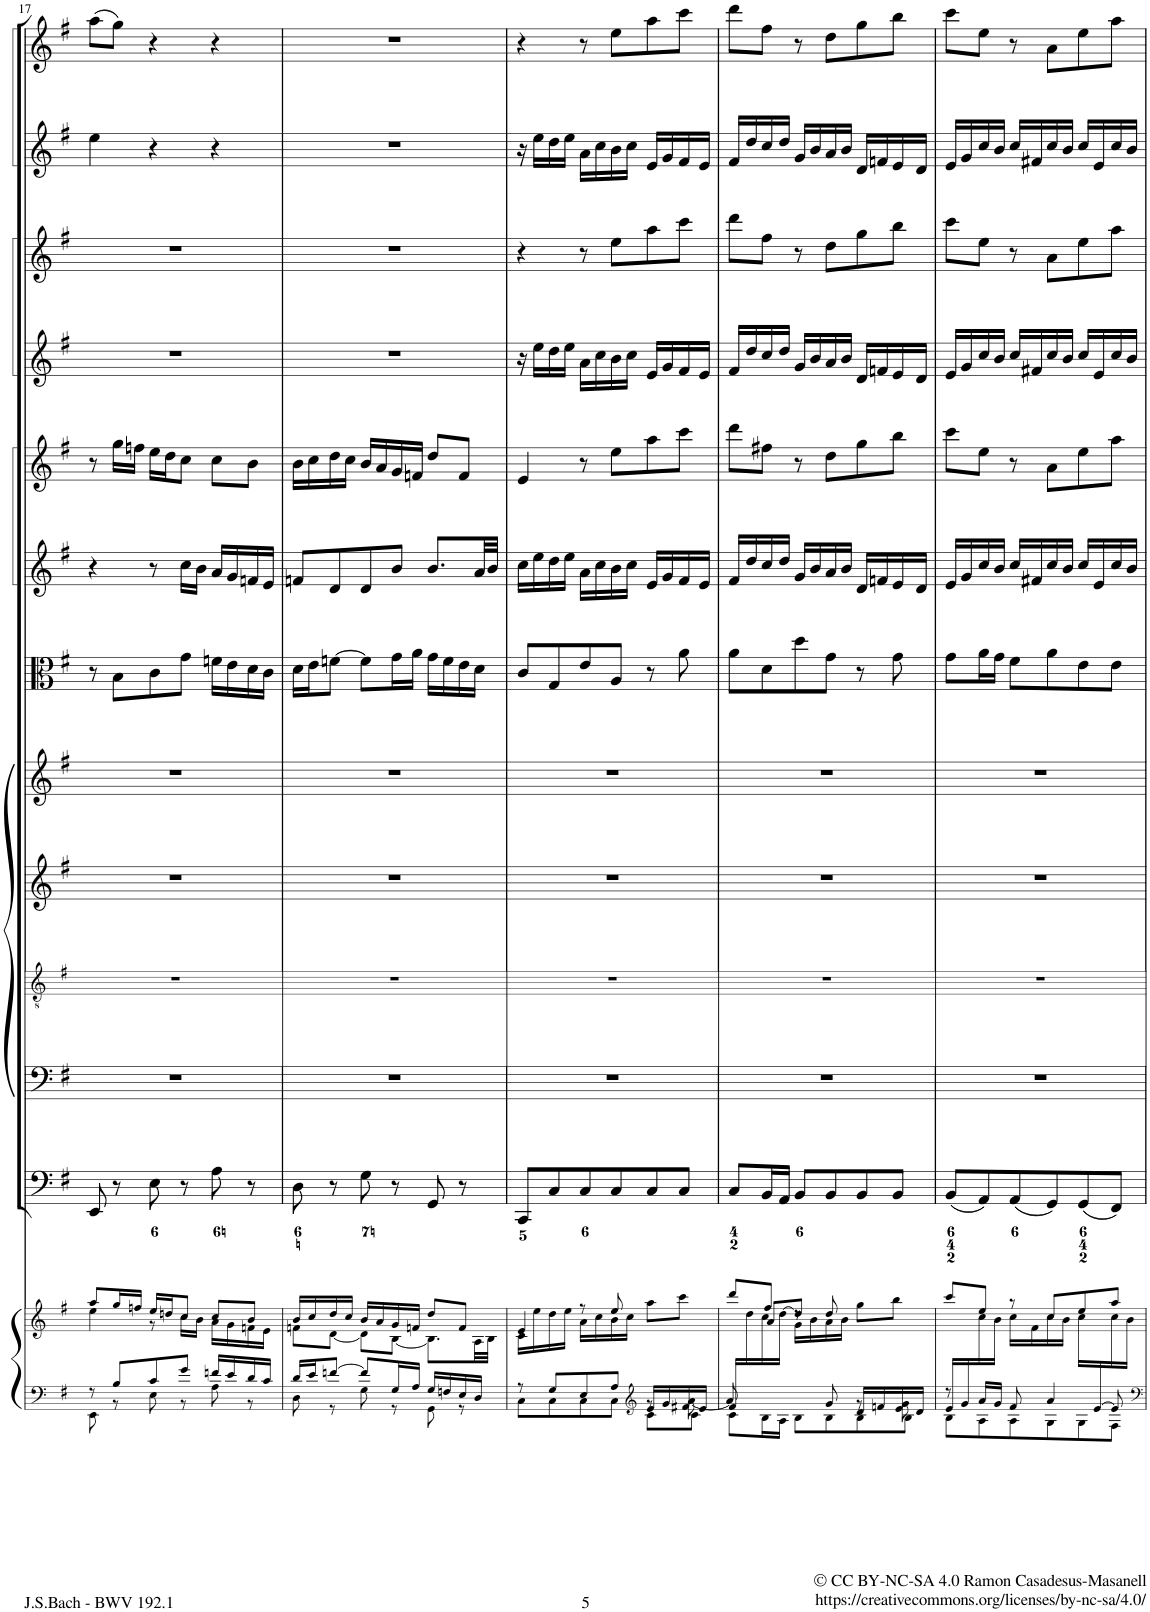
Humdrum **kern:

**kern	**kern	**kern	**kern	**kern	**kern	**kern	**kern	**kern	**kern	**kern	**kern	**kern	**kern
*part13	*part13	*part12	*part11	*part10	*part9	*part8	*part7	*part6	*part5	*part4	*part3	*part2	*part1
*staff14	*staff13	*staff12	*staff11	*staff10	*staff9	*staff8	*staff7	*staff6	*staff5	*staff4	*staff3	*staff2	*staff1
*I"Piano reduction	*	*I"Continuo	*I"Basso	*I"Tenore *	*I"Alto	*I"Soprano	*I"Viola	*I"Violino II	*I"Violino I	*I"Oboe II	*I"Oboe I	*I"Flauto traverso II	*I"Flauto traverso I
*I'Pno	*	*	*	*	*	*	*I'Vla	*I'Vln	*I'Vln	*I'Ob	*I'Ob	*	*
!!LO:PB:g=z
*clefF4	*clefG2	*clefF4	*clefF4	*clefGv2	*clefG2	*clefG2	*clefC3	*clefG2	*clefG2	*clefG2	*clefG2	*clefG2	*clefG2
*k[f#]	*k[f#]	*k[f#]	*k[f#]	*k[f#]	*k[f#]	*k[f#]	*k[f#]	*k[f#]	*k[f#]	*k[f#]	*k[f#]	*k[f#]	*k[f#]
*M3/4	*M3/4	*M3/4	*M3/4	*M3/4	*M3/4	*M3/4	*M3/4	*M3/4	*M3/4	*M3/4	*M3/4	*M3/4	*M3/4
=17	=17	=17	=17	=17	=17	=17	=17	=17	=17	=17	=17	=17	=17
*^	*^	*	*	*	*	*	*	*	*	*	*	*	*
8r	8EE\	8aa/L	4ee\	8EE/	2.r	2.r	2.r	2.r	8r	4r	8r	2.r	2.r	4ee\	(8aa\L
8B/L	8r	16gg/L	.	8r	.	.	.	.	8B\L	.	16gg\LL	.	.	.	8gg\J)
.	.	16ffn/JJ	.	.	.	.	.	.	.	.	16ffn\JJ	.	.	.	.
8c/	8E\	16ee/LL	8r	8E\	.	.	.	.	8c\	8r	16ee\LL	.	.	4r	4r
.	.	16ddn/J	.	.	.	.	.	.	.	.	16dd\J	.	.	.	.
8g/J	8r	8cc/J	16cc\LL	8r	.	.	.	.	8g\J	16cc\LL	8cc\J	.	.	.	.
.	.	.	16b\JJ	.	.	.	.	.	.	16b\JJ	.	.	.	.	.
16fn/LL	8A\	8cc/L	16a\LL	8A\	.	.	.	.	16fn\LL	16a/LL	8cc\L	.	.	4r	4r
16e/	.	.	16g\	.	.	.	.	.	16e\	16g/	.	.	.	.	.
16d/	8r	8b/J	16fn\	8r	.	.	.	.	16d\	16fn/	8b\J	.	.	.	.
16c/JJ	.	.	16e\JJ	.	.	.	.	.	16c\JJ	16e/JJ	.	.	.	.	.
=18	=18	=18	=18	=18	=18	=18	=18	=18	=18	=18	=18	=18	=18	=18	=18
16d/LL	8D\	16b/LL	8fn\L	8D\	2.r	2.r	2.r	2.r	16d\LL	8fn/L	16b\LL	2.r	2.r	2.r	2.r
16e/J	.	16cc/	.	.	.	.	.	.	16e\J	.	16cc\	.	.	.	.
[8fn/J	8r	16dd/	[8d\J	8r	.	.	.	.	[8fn\J	8d/	16dd\	.	.	.	.
.	.	16cc/JJ	.	.	.	.	.	.	.	.	16cc\JJ	.	.	.	.
8f/L]	8G\	16b/LL	8d\L]	8G\	.	.	.	.	8f\L]	8d/	16b/LL	.	.	.	.
.	.	16a/	.	.	.	.	.	.	.	.	16a/	.	.	.	.
16G/L	8r	16g/	[8B\J	8r	.	.	.	.	16g\L	8b/J	16g/	.	.	.	.
16A/JJ	.	16fn/JJ	.	.	.	.	.	.	16a\JJ	.	16fn/JJ	.	.	.	.
16G/LL	8GG\	8dd/L	8.B\L]	8GG/	.	.	.	.	16g\LL	8.b/L	8dd/L	.	.	.	.
16Fn/	.	.	.	.	.	.	.	.	16f\	.	.	.	.	.	.
16E/	8r	8f/J	.	8r	.	.	.	.	16e\	.	8f/J	.	.	.	.
16D/JJ	.	.	32A\LL	.	.	.	.	.	16d\JJ	32a/LL	.	.	.	.	.
.	.	.	32B\JJJ	.	.	.	.	.	.	32b/JJJ	.	.	.	.	.
=19	=19	=19	=19	=19	=19	=19	=19	=19	=19	=19	=19	=19	=19	=19	=19
*	*^	*	*	*	*	*	*	*	*	*	*	*	*	*	*
8ryy	8r	8C\L	4e/	16c\LL	8CC/L	2.r	2.r	2.r	2.r	8c/L	16cc\LL	4e/	16r	4r	16r	4r
.	.	.	.	16ee\	.	.	.	.	.	.	16ee\	.	16ee\LL	.	16ee\LL	.
.	8G/L	8C\	.	16dd\	8C/	.	.	.	.	8G/	16dd\	.	16dd\	.	16dd\	.
.	.	.	.	16ee\JJ	.	.	.	.	.	.	16ee\JJ	.	16ee\JJ	.	16ee\JJ	.
.	8E/	8C\	8r	16a\LL	8C/	.	.	.	.	8e/	16a\LL	8r	16a\LL	8r	16a\LL	8r
.	.	.	.	16cc\	.	.	.	.	.	.	16cc\	.	16cc\	.	16cc\	.
.	8A/J	8C\J	8ee/	16b\	8C/	.	.	.	.	8A/J	16b\	8ee\L	16b\	8ee\L	16b\	8ee\L
.	.	.	.	16cc\JJ	.	.	.	.	.	.	16cc\JJ	.	16cc\JJ	.	16cc\JJ	.
*clefG2	*	*	*	*	*	*	*	*	*	*	*	*	*	*	*	*
.	16e/LL	8c\L	8aa\L	8r	8C/	.	.	.	.	8r	16e/LL	8aa\	16e/LL	8aa\	16e/LL	8aa\
.	16g/	.	.	.	.	.	.	.	.	.	16g/	.	16g/	.	16g/	.
[8a\	16f#X/	8c\J	8ccc\J	8ryy	8C/J	.	.	.	.	8a\	16f#/	8ccc\J	16f#/	8ccc\J	16f#/	8ccc\J
.	16e/JJ	.	.	.	.	.	.	.	.	.	16e/JJ	.	16e/JJ	.	16e/JJ	.
=20	=20	=20	=20	=20	=20	=20	=20	=20	=20	=20	=20	=20	=20	=20	=20	=20
*	*	*	*	*^	*	*	*	*	*	*	*	*	*	*	*	*
16f#/LL	8a/]	8c\L	8ddd/L	16ryy	8ryy	8C/L	2.r	2.r	2.r	2.r	8a\L	16f#/LL	8ddd\L	16f#/LL	8ddd\L	16f#/LL	8ddd\L
16ryy	.	.	.	16dd\	.	.	.	.	.	.	.	16dd/	.	16dd/	.	16dd/	.
.	4ryy	16B\L	8ff#/J	16cc\	8a/L	16BB/L	.	.	.	.	8d\	16cc/	8ff#X\J	16cc/	8ff#\J	16cc/	8ff#\J
.	.	16A\JJ	.	[>16dd\JJ	.	16AA/JJ	.	.	.	.	.	16dd/JJ	.	16dd/JJ	.	16dd/JJ	.
.	.	8B\L	8r	16g\LL	8dd/J]	8BB/L	.	.	.	.	8dd\	16g/LL	8r	16g/LL	8r	16g/LL	8r
.	.	.	.	16b\	.	.	.	.	.	.	.	16b/	.	16b/	.	16b/	.
.	8g/	8B\	8dd/	16a\	4.ryy	8BB/	.	.	.	.	8g\J	16a/	8dd\L	16a/	8dd\L	16a/	8dd\L
.	.	.	.	16b\JJ	.	.	.	.	.	.	.	16b/JJ	.	16b/JJ	.	16b/JJ	.
.	16d/LL	8B\	8gg\L	8r	.	8BB/	.	.	.	.	8r	16d/LL	8gg\	16d/LL	8gg\	16d/LL	8gg\
.	16fn/	.	.	.	.	.	.	.	.	.	.	16fn/	.	16fn/	.	16fn/	.
8g\	16e/	8B\J	8bb\J	8ryy	.	8BB/J	.	.	.	.	8g\	16e/	8bb\J	16e/	8bb\J	16e/	8bb\J
.	16d/JJ	.	.	.	.	.	.	.	.	.	.	16d/JJ	.	16d/JJ	.	16d/JJ	.
*	*	*	*	*v	*v	*	*	*	*	*	*	*	*	*	*	*	*
=21	=21	=21	=21	=21	=21	=21	=21	=21	=21	=21	=21	=21	=21	=21	=21	=21
16e/LL	8r	8B\L	8ccc/L	8ryy	(8BB/L	2.r	2.r	2.r	2.r	8g\L	16e/LL	8ccc\L	16e/LL	8ccc\L	16e/LL	8ccc\L
16g/	.	.	.	.	.	.	.	.	.	.	16g/	.	16g/	.	16g/	.
4..ryy	16a/LL	8A\	8ee/J	16cc\	8AA/)	.	.	.	.	16a\L	16cc/	8ee\J	16cc/	8ee\J	16cc/	8ee\J
.	16g/JJ	.	.	16b\JJ	.	.	.	.	.	16g\JJ	16b/JJ	.	16b/JJ	.	16b/JJ	.
.	8f#/	8A\	8r	16cc\LL	(8AA/	.	.	.	.	8f#\L	16cc/LL	8r	16cc/LL	8r	16cc/LL	8r
.	.	.	.	16f#\	.	.	.	.	.	.	16f#X/	.	16f#X/	.	16f#X/	.
.	4a/	8G\	8cc/L	16cc\	8GG/)	.	.	.	.	8a\	16cc/	8a\L	16cc/	8a\L	16cc/	8a\L
.	.	.	.	16b\JJ	.	.	.	.	.	.	16b/JJ	.	16b/JJ	.	16b/JJ	.
.	.	8G\	8ee/	16cc\LL	(8GG/	.	.	.	.	8e\	16cc/LL	8ee\	16cc/LL	8ee\	16cc/LL	8ee\
[16e/	.	.	.	16ryy	.	.	.	.	.	.	16e/	.	16e/	.	16e/	.
8ryy	8e/]	8F#\J	8aa/J	16cc\	8FF#/J)	.	.	.	.	8e\J	16cc/	8aa\J	16cc/	8aa\J	16cc/	8aa\J
.	.	.	.	16b\JJ	.	.	.	.	.	.	16b/JJ	.	16b/JJ	.	16b/JJ	.
*v	*v	*v	*	*	*	*	*	*	*	*	*	*	*	*	*	*
*	*v	*v	*	*	*	*	*	*	*	*	*	*	*	*
=	=	=	=	=	=	=	=	=	=	=	=	=	=
*-	*-	*-	*-	*-	*-	*-	*-	*-	*-	*-	*-	*-	*-
